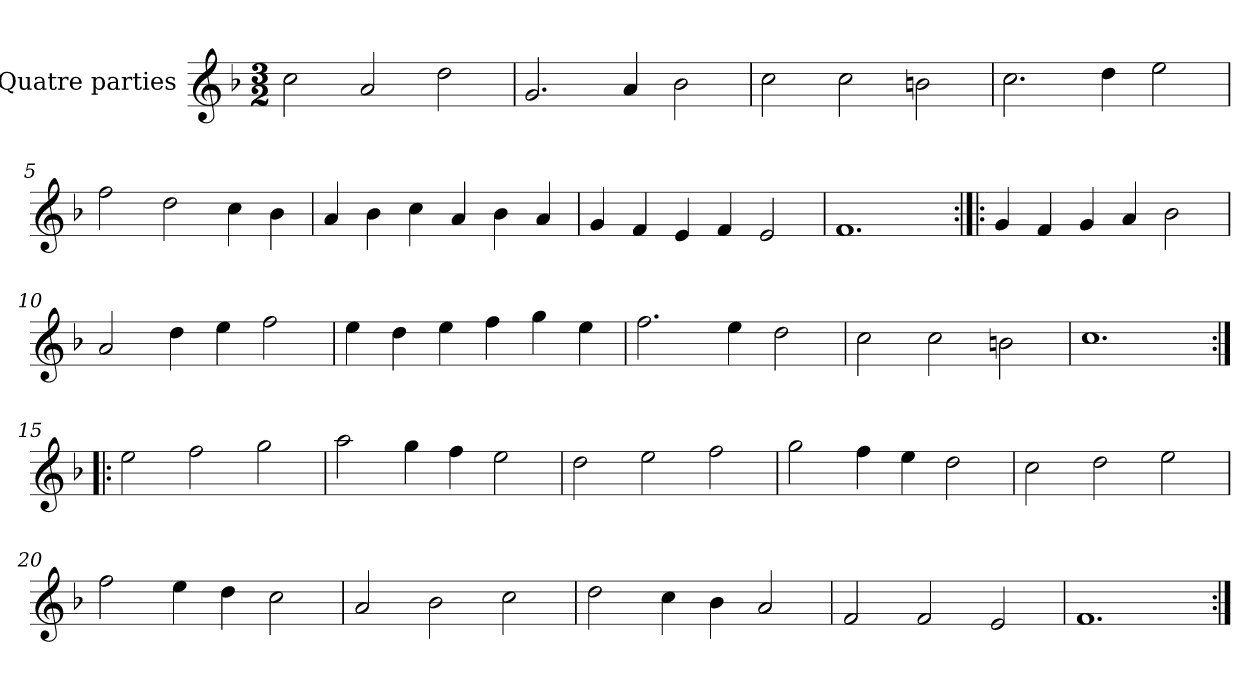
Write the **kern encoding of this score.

**kern
*part1
*staff1
*I"Quatre parties
*clefG2
*k[b-]
*M3/2
*MM180
=1
2cc\
2a/
2dd\
=2
2.g/
4a/
2b-\
=3
2cc\
2cc\
2bn\
=4
2.cc\
4dd\
2ee\
=5
2ff\
2dd\
4cc\
4b-\
=6
4a/
4b-\
4cc\
4a/
4b-\
4a/
=7
4g/
4f/
4e/
4f/
2e/
=8
1.f
=9:|!|:
4g/
4f/
4g/
4a/
2b-\
=10
2a/
4dd\
4ee\
2ff\
=11
4ee\
4dd\
4ee\
4ff\
4gg\
4ee\
=12
2.ff\
4ee\
2dd\
=13
2cc\
2cc\
2bn\
=14
1.cc
=15:|!|:
2ee\
2ff\
2gg\
=16
2aa\
4gg\
4ff\
2ee\
=17
2dd\
2ee\
2ff\
=18
2gg\
4ff\
4ee\
2dd\
=19
2cc\
2dd\
2ee\
=20
2ff\
4ee\
4dd\
2cc\
=21
2a/
2b-\
2cc\
=22
2dd\
4cc\
4b-\
2a/
=23
2f/
2f/
2e/
=24
1.f
=:|!
*-
